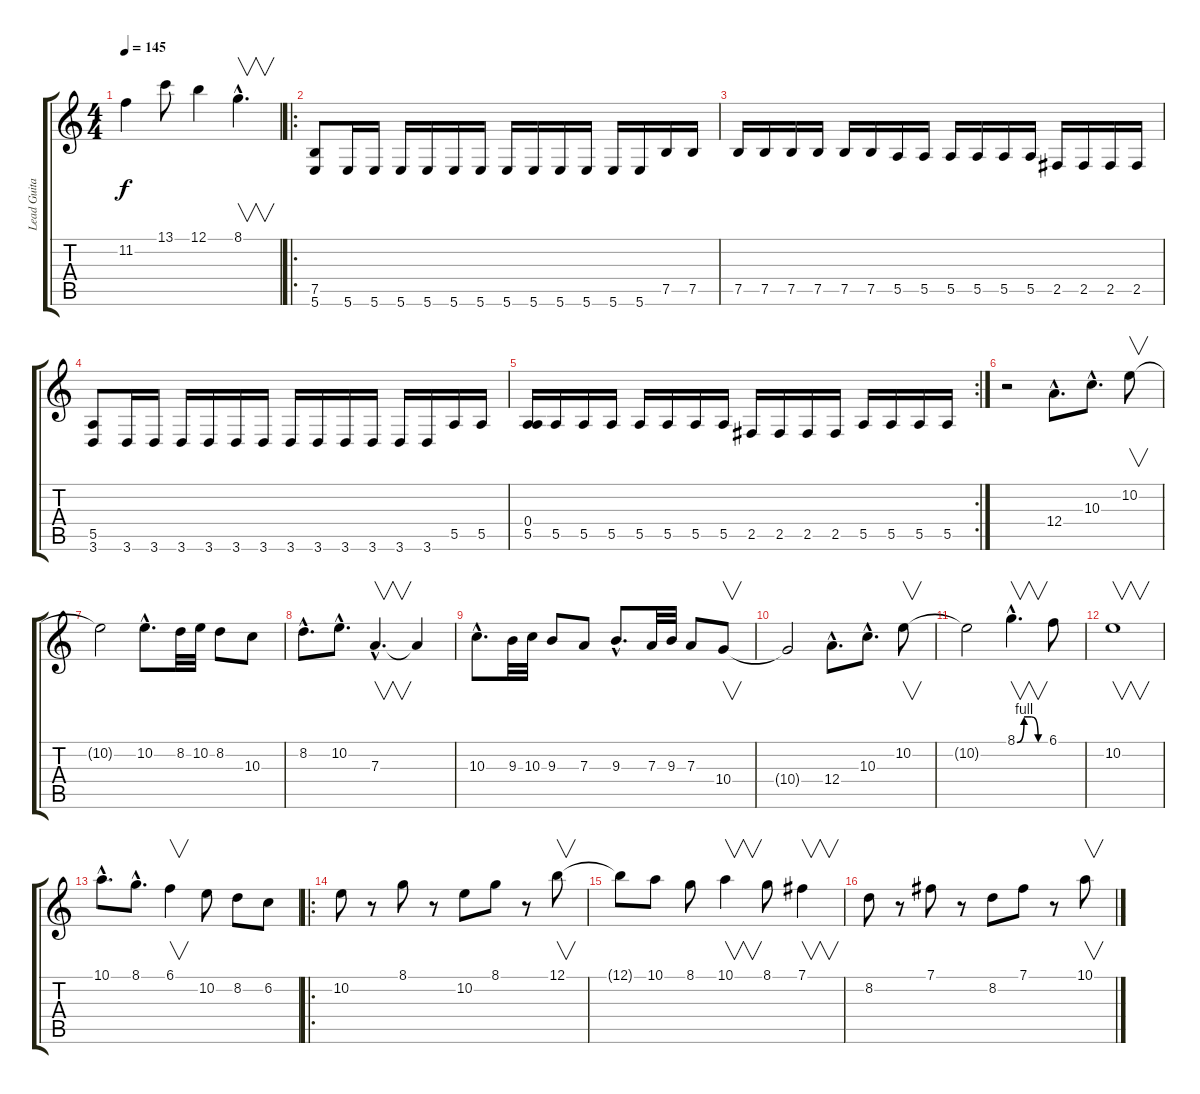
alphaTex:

\track ("Lead Guitar" "Lead Guita") {instrument overdrivenguitar}
\staff {score tabs}
\tuning (B3 Gb3 D3 A2 E2 B1) {hide}
\ts (4 4)
\tempo 145
\clef g2
\ks c
11.2{t}.4{dy f} 13.1.8 12.1.4 8.1{hac}.4{v d} |
\ro
(7.5 5.6).8 5.6.16 5.6.16 5.6.16 5.6.16 5.6.16 5.6.16 5.6.16 5.6.16 5.6.16 5.6.16 5.6.16 5.6.16 7.5.16 7.5.16 |
7.5.16 7.5.16 7.5.16 7.5.16 7.5.16 7.5.16 5.5.16 5.5.16 5.5.16 5.5.16 5.5.16 5.5.16 2.5.16 2.5.16 2.5.16 2.5.16 |
(5.5 3.6).8 3.6.16 3.6.16 3.6.16 3.6.16 3.6.16 3.6.16 3.6.16 3.6.16 3.6.16 3.6.16 3.6.16 3.6.16 5.5.16 5.5.16 |
\rc 2
(0.4 5.5).16 5.5.16 5.5.16 5.5.16 5.5.16 5.5.16 5.5.16 5.5.16 2.5.16 2.5.16 2.5.16 2.5.16 5.5.16 5.5.16 5.5.16 5.5.16 |
r.2 12.4{hac}.8{d} 10.3{hac}.8{d} 10.2.8{v} |
10.2{t}.2 10.2{hac}.8{d} 8.2.32 10.2.32 8.2.8 10.3.8 |
8.2{hac}.8{d} 10.2{hac}.8{d} 7.3{hac}.4{v d} 7.3{t}.4 |
10.3{hac}.8{d} 9.3.32 10.3.32 9.3.8 7.3.8 9.3{hac}.8{d} 7.3.32 9.3.32 7.3.8 10.4.8{v} |
10.4{t}.2 12.4{hac}.8{d} 10.3{hac}.8{d} 10.2.8{v} |
10.2{t}.2 8.1{be (custom 0 0 15 4 30 4 45 0 60 0) hac}.4{v d} 6.1.8 |
10.2.1{v} |
10.1{hac}.8{d} 8.1{hac}.8{d} 6.1.4{v} 10.2.8 8.2.8 6.2.8 |
\ro
10.2.8 r.8 8.1.8 r.8 10.2.8 8.1.8 r.8 12.1.8{v} |
12.1{t}.8 10.1.8 8.1.8 10.1.4{v} 8.1.8 7.1.4{v} |
8.2.8 r.8 7.1.8 r.8 8.2.8 7.1.8 r.8 10.1.8{v}
